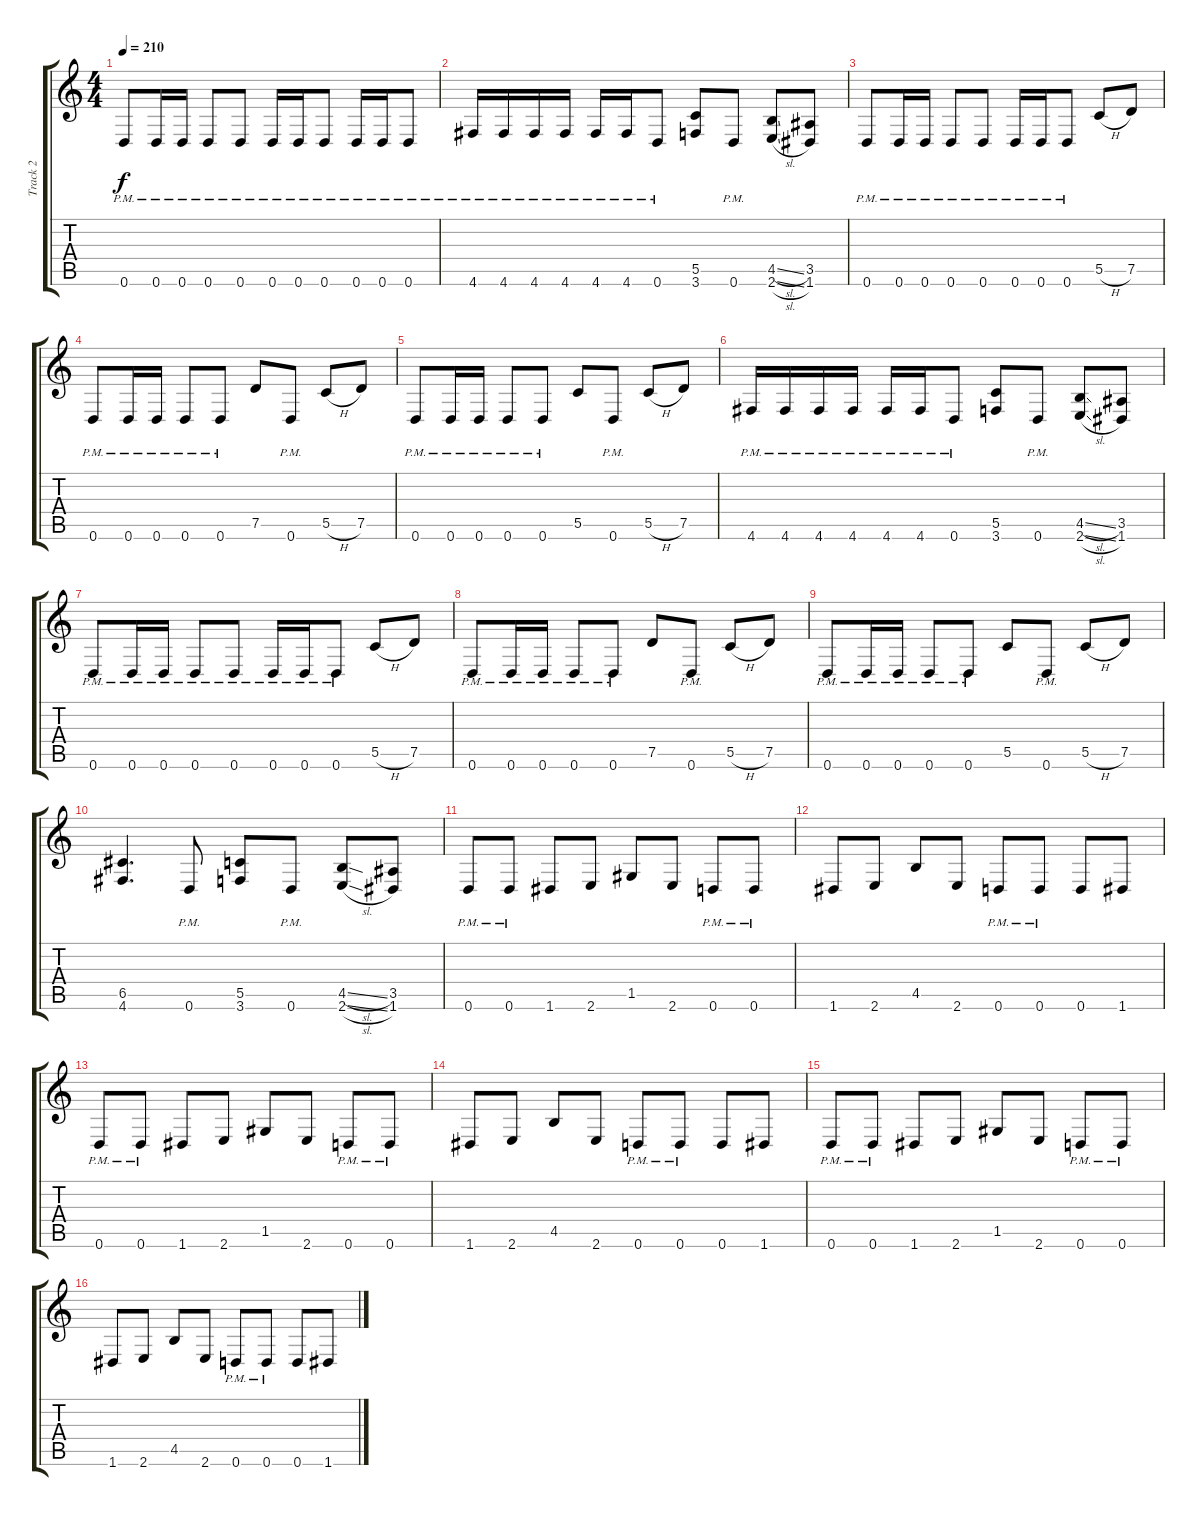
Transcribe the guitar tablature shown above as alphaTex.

\track ("Track 2" "Track 2") {instrument overdrivenguitar}
\staff {score tabs}
\tuning (D4 A3 F3 C3 G2 D2) {hide}
\ts (4 4)
\tempo 210
\clef g2
\ks c
0.6{pm}.8{dy f} 0.6{pm}.16 0.6{pm}.16 0.6{pm}.8 0.6{pm}.8 0.6{pm}.16 0.6{pm}.16 0.6{pm}.8 0.6{pm}.16 0.6{pm}.16 0.6{pm}.8 |
4.6{pm}.16 4.6{pm}.16 4.6{pm}.16 4.6{pm}.16 4.6{pm}.16 4.6{pm}.16 0.6{pm}.8 (5.5 3.6).8 0.6{pm}.8 (4.5{sl} 2.6{sl}).8 (3.5 1.6).8 |
0.6{pm}.8 0.6{pm}.16 0.6{pm}.16 0.6{pm}.8 0.6{pm}.8 0.6{pm}.16 0.6{pm}.16 0.6{pm}.8 5.5{h}.8 7.5.8 |
0.6{pm}.8 0.6{pm}.16 0.6{pm}.16 0.6{pm}.8 0.6{pm}.8 7.5.8 0.6{pm}.8 5.5{h}.8 7.5.8 |
0.6{pm}.8 0.6{pm}.16 0.6{pm}.16 0.6{pm}.8 0.6{pm}.8 5.5.8 0.6{pm}.8 5.5{h}.8 7.5.8 |
4.6{pm}.16 4.6{pm}.16 4.6{pm}.16 4.6{pm}.16 4.6{pm}.16 4.6{pm}.16 0.6{pm}.8 (5.5 3.6).8 0.6{pm}.8 (4.5{sl} 2.6{sl}).8 (3.5 1.6).8 |
0.6{pm}.8 0.6{pm}.16 0.6{pm}.16 0.6{pm}.8 0.6{pm}.8 0.6{pm}.16 0.6{pm}.16 0.6{pm}.8 5.5{h}.8 7.5.8 |
0.6{pm}.8 0.6{pm}.16 0.6{pm}.16 0.6{pm}.8 0.6{pm}.8 7.5.8 0.6{pm}.8 5.5{h}.8 7.5.8 |
0.6{pm}.8 0.6{pm}.16 0.6{pm}.16 0.6{pm}.8 0.6{pm}.8 5.5.8 0.6{pm}.8 5.5{h}.8 7.5.8 |
(6.5 4.6).4{d} 0.6{pm}.8 (5.5 3.6).8 0.6{pm}.8 (4.5{sl} 2.6{sl}).8 (3.5 1.6).8 |
0.6{pm}.8 0.6{pm}.8 1.6.8 2.6.8 1.5.8 2.6.8 0.6{pm}.8 0.6{pm}.8 |
1.6.8 2.6.8 4.5.8 2.6.8 0.6{pm}.8 0.6{pm}.8 0.6.8 1.6.8 |
0.6{pm}.8 0.6{pm}.8 1.6.8 2.6.8 1.5.8 2.6.8 0.6{pm}.8 0.6{pm}.8 |
1.6.8 2.6.8 4.5.8 2.6.8 0.6{pm}.8 0.6{pm}.8 0.6.8 1.6.8 |
0.6{pm}.8 0.6{pm}.8 1.6.8 2.6.8 1.5.8 2.6.8 0.6{pm}.8 0.6{pm}.8 |
1.6.8 2.6.8 4.5.8 2.6.8 0.6{pm}.8 0.6{pm}.8 0.6.8 1.6.8
